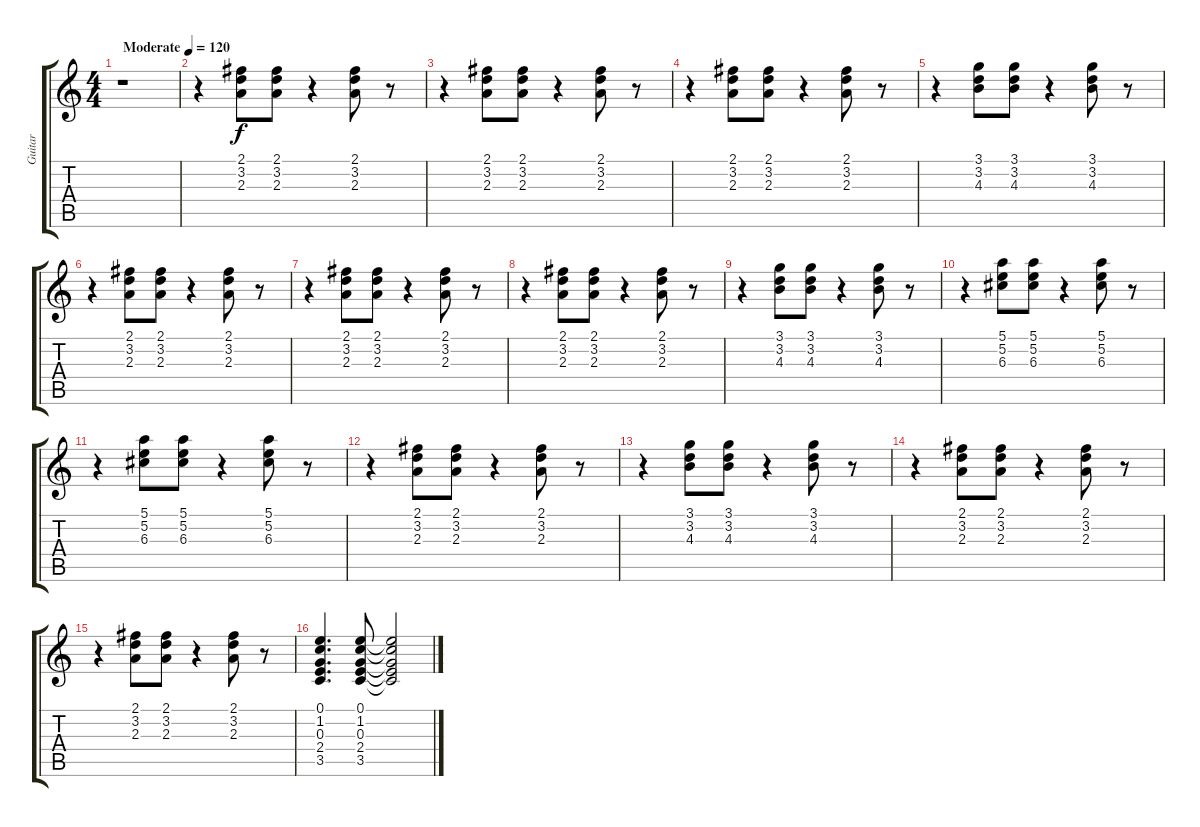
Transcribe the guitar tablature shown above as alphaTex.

\track ("Guitar" "Guitar") {instrument acousticguitarsteel}
\staff {score tabs}
\tuning (E4 B3 G3 D3 A2 E2) {hide}
\ts (4 4)
\tempo (120 "Moderate")
\clef g2
\ks c
r.1{dy f instrument acousticguitarsteel} |
r.4 (2.1 3.2 2.3).8 (2.1 3.2 2.3).8 r.4 (2.1 3.2 2.3).8 r.8 |
r.4 (2.1 3.2 2.3).8 (2.1 3.2 2.3).8 r.4 (2.1 3.2 2.3).8 r.8 |
r.4 (2.1 3.2 2.3).8 (2.1 3.2 2.3).8 r.4 (2.1 3.2 2.3).8 r.8 |
r.4 (3.1 3.2 4.3).8 (3.1 3.2 4.3).8 r.4 (3.1 3.2 4.3).8 r.8 |
r.4 (2.1 3.2 2.3).8 (2.1 3.2 2.3).8 r.4 (2.1 3.2 2.3).8 r.8 |
r.4 (2.1 3.2 2.3).8 (2.1 3.2 2.3).8 r.4 (2.1 3.2 2.3).8 r.8 |
r.4 (2.1 3.2 2.3).8 (2.1 3.2 2.3).8 r.4 (2.1 3.2 2.3).8 r.8 |
r.4 (3.1 3.2 4.3).8 (3.1 3.2 4.3).8 r.4 (3.1 3.2 4.3).8 r.8 |
r.4 (5.1 5.2 6.3).8 (5.1 5.2 6.3).8 r.4 (5.1 5.2 6.3).8 r.8 |
r.4 (5.1 5.2 6.3).8 (5.1 5.2 6.3).8 r.4 (5.1 5.2 6.3).8 r.8 |
r.4 (2.1 3.2 2.3).8 (2.1 3.2 2.3).8 r.4 (2.1 3.2 2.3).8 r.8 |
r.4 (3.1 3.2 4.3).8 (3.1 3.2 4.3).8 r.4 (3.1 3.2 4.3).8 r.8 |
r.4 (2.1 3.2 2.3).8 (2.1 3.2 2.3).8 r.4 (2.1 3.2 2.3).8 r.8 |
r.4 (2.1 3.2 2.3).8 (2.1 3.2 2.3).8 r.4 (2.1 3.2 2.3).8 r.8 |
(0.1 1.2 0.3 2.4 3.5).4{d} (0.1 1.2 0.3 2.4 3.5).8 (0.1{t} 1.2{t} 0.3{t} 2.4{t} 3.5{t}).2
